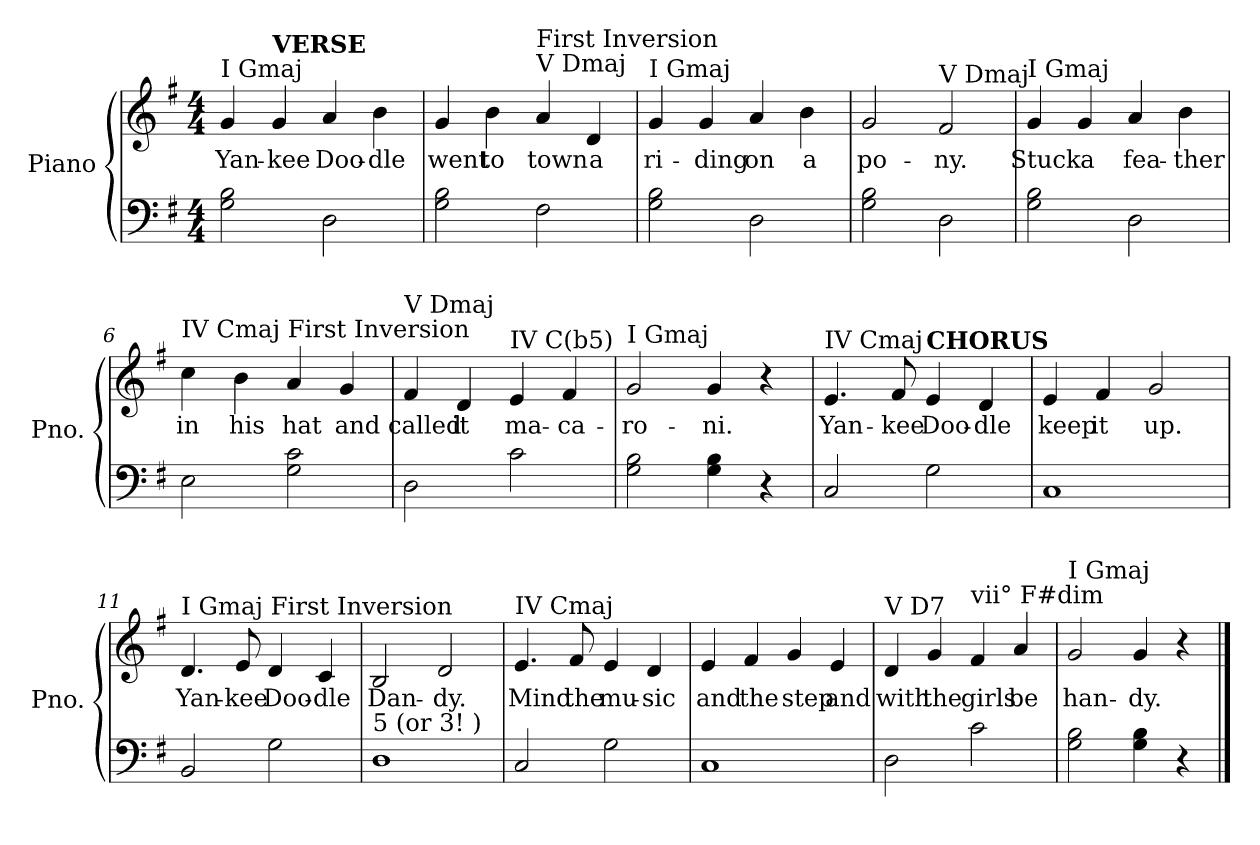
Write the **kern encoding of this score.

**kern	**kern	**text
*part1	*part1	*part1
*staff2	*staff1	*staff1
*I"Piano	*	*
*I'Pno.	*	*
*clefF4	*clefG2	*
*k[f#]	*k[f#]	*
*M4/4	*M4/4	*
=1	=1	=1
!	!LO:TX:a:t=I Gmaj	!
!	!	!LO:LY:b
2G\ 2B\	4g/	Yan-
!	!LO:TX:a:B:t=VERSE	!
!	!	!LO:LY:b
.	4g/	-kee
!	!	!LO:LY:b
2D\	4a/	Doo-
!	!	!LO:LY:b
.	4b\	-dle
=2	=2	=2
!	!	!LO:LY:b
2G\ 2B\	4g/	went
!	!	!LO:LY:b
.	4b\	to
!	!LO:TX:a:t=V Dmaj	!
!	!LO:TX:a:t=First Inversion	!
!	!	!LO:LY:b
2F#\	4a/	town
!	!	!LO:LY:b
.	4d/	a
=3	=3	=3
!	!LO:TX:a:t=I Gmaj	!
!	!	!LO:LY:b
2G\ 2B\	4g/	ri-
!	!	!LO:LY:b
.	4g/	-ding
!	!	!LO:LY:b
2D\	4a/	on
!	!	!LO:LY:b
.	4b\	a
=4	=4	=4
!	!	!LO:LY:b
2G\ 2B\	2g/	po-
!	!LO:TX:a:t=V Dmaj	!
!	!	!LO:LY:b
2D\	2f#/	-ny.
!!LO:LB:g=z
=5	=5	=5
!	!LO:TX:a:t=I Gmaj	!
!	!	!LO:LY:b
2G\ 2B\	4g/	Stuck
!	!	!LO:LY:b
.	4g/	a
!	!	!LO:LY:b
2D\	4a/	fea-
!	!	!LO:LY:b
.	4b\	-ther
=6	=6	=6
!	!LO:TX:a:t=IV Cmaj First Inversion	!
!	!	!LO:LY:b
2E\	4cc\	in
!	!	!LO:LY:b
.	4b\	his
!	!	!LO:LY:b
2G\ 2c\	4a/	hat
!	!	!LO:LY:b
.	4g/	and
=7	=7	=7
!	!LO:TX:a:t=V Dmaj	!
!	!	!LO:LY:b
2D\	4f#/	called
!	!	!LO:LY:b
.	4d/	it
!	!LO:TX:a:t=IV C(b5)	!
!	!	!LO:LY:b
2c\	4e/	ma-
!	!	!LO:LY:b
.	4f#/	-ca-
=8	=8	=8
!	!LO:TX:a:t=I Gmaj	!
!	!	!LO:LY:b
2G\ 2B\	2g/	-ro-
!	!	!LO:LY:b
4G\ 4B\	4g/	-ni.
4r	4r	.
!!LO:LB:g=z
=9	=9	=9
!	!LO:TX:a:t=IV Cmaj	!
!	!	!LO:LY:b
2C/	4.e/	Yan-
!	!	!LO:LY:b
.	8f#/	-kee
!	!LO:TX:a:B:t=CHORUS	!
!	!	!LO:LY:b
2G\	4e/	Doo-
!	!	!LO:LY:b
.	4d/	-dle
=10	=10	=10
!	!	!LO:LY:b
1C	4e/	keep
!	!	!LO:LY:b
.	4f#/	it
!	!	!LO:LY:b
.	2g/	up.
=11	=11	=11
!	!LO:TX:a:t=I Gmaj First Inversion	!
!	!	!LO:LY:b
2BB/	4.d/	Yan-
!	!	!LO:LY:b
.	8e/	-kee
!	!	!LO:LY:b
2G\	4d/	Doo-
!	!	!LO:LY:b
.	4c/	-dle
=12	=12	=12
!LO:TX:a:t=5 (or 3! )	!	!
!	!	!LO:LY:b
1D	2B/	Dan-
!	!	!LO:LY:b
.	2d/	-dy.
!!LO:LB:g=z
=13	=13	=13
!	!LO:TX:a:t=IV Cmaj	!
!	!	!LO:LY:b
2C/	4.e/	Mind
!	!	!LO:LY:b
.	8f#/	the
!	!	!LO:LY:b
2G\	4e/	mu-
!	!	!LO:LY:b
.	4d/	-sic
=14	=14	=14
!	!	!LO:LY:b
1C	4e/	and
!	!	!LO:LY:b
.	4f#/	the
!	!	!LO:LY:b
.	4g/	step
!	!	!LO:LY:b
.	4e/	and
=15	=15	=15
!	!LO:TX:a:t=V D7	!
!	!	!LO:LY:b
2D\	4d/	with
!	!	!LO:LY:b
.	4g/	the
!	!LO:TX:a:t=vii° F#dim	!
!	!	!LO:LY:b
2c\	4f#/	girls
!	!	!LO:LY:b
.	4a/	be
=16	=16	=16
!	!LO:TX:a:t=I Gmaj	!
!	!	!LO:LY:b
2G\ 2B\	2g/	han-
!	!	!LO:LY:b
4G\ 4B\	4g/	-dy.
4r	4r	.
==	==	==
*-	*-	*-
